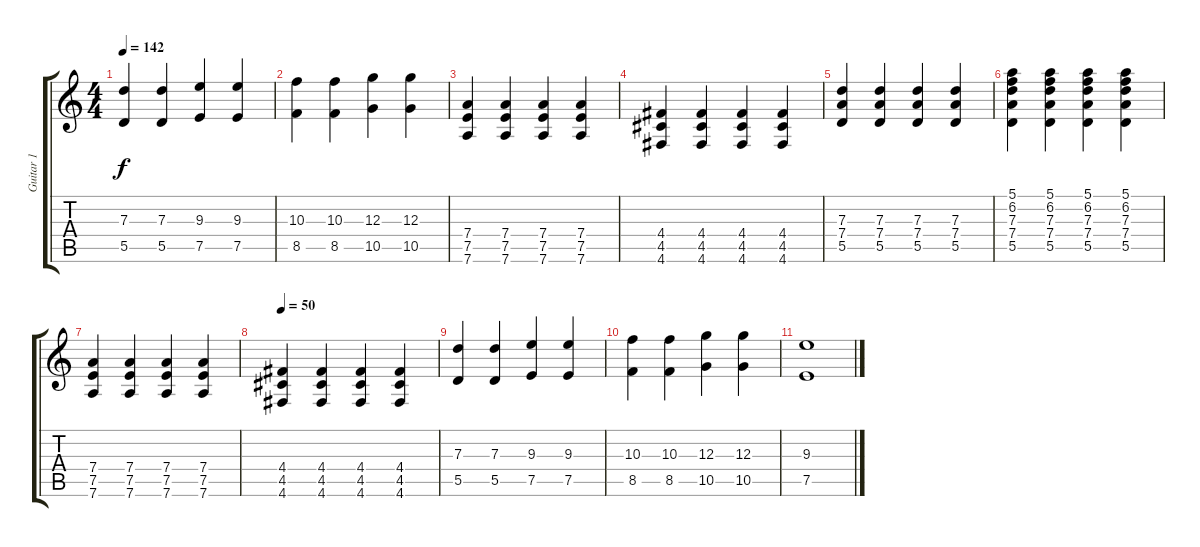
\track ("Guitar 1" "Guitar 1") {instrument overdrivenguitar}
\staff {score tabs}
\tuning (E4 B3 G3 D3 A2 D2) {hide}
\ts (4 4)
\tempo 142
\clef g2
\ks c
(7.3 5.5).4{dy f} (7.3 5.5).4 (9.3 7.5).4 (9.3 7.5).4 |
(10.3 8.5).4 (10.3 8.5).4 (12.3 10.5).4 (12.3 10.5).4 |
(7.4 7.5 7.6).4 (7.4 7.5 7.6).4 (7.4 7.5 7.6).4 (7.4 7.5 7.6).4 |
(4.4 4.5 4.6).4 (4.4 4.5 4.6).4 (4.4 4.5 4.6).4 (4.4 4.5 4.6).4 |
(7.3 7.4 5.5).4 (7.3 7.4 5.5).4 (7.3 7.4 5.5).4 (7.3 7.4 5.5).4 |
(5.1 6.2 7.3 7.4 5.5).4 (5.1 6.2 7.3 7.4 5.5).4 (5.1 6.2 7.3 7.4 5.5).4 (5.1 6.2 7.3 7.4 5.5).4 |
(7.4 7.5 7.6).4 (7.4 7.5 7.6).4 (7.4 7.5 7.6).4 (7.4 7.5 7.6).4 |
\tempo 50
(4.4 4.5 4.6).4 (4.4 4.5 4.6).4 (4.4 4.5 4.6).4 (4.4 4.5 4.6).4 |
(7.3 5.5).4 (7.3 5.5).4 (9.3 7.5).4 (9.3 7.5).4 |
(10.3 8.5).4 (10.3 8.5).4 (12.3 10.5).4 (12.3 10.5).4 |
(9.3 7.5).1
